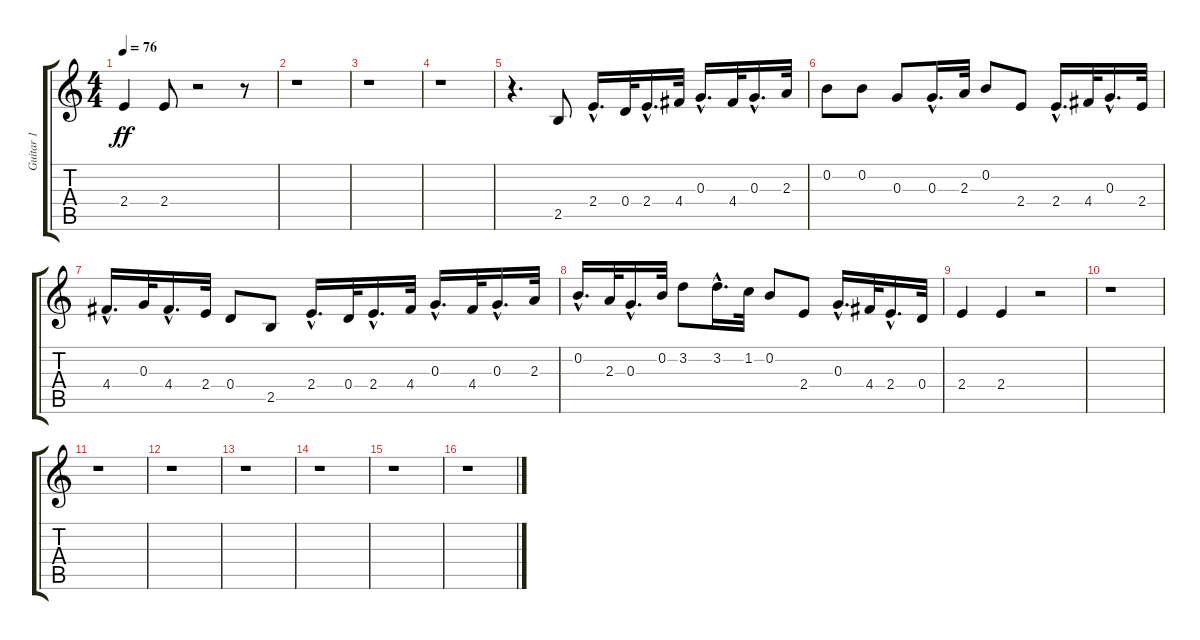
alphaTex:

\track ("Guitar 1" "Guitar 1") {instrument overdrivenguitar}
\staff {score tabs}
\tuning (E4 B3 G3 D3 A2 E2) {hide}
\ts (4 4)
\tempo 76
\clef g2
\ks c
2.4.4{dy ff} 2.4.8 r.2 r.8 |
r.1 |
r.1 |
r.1 |
r.4{d} 2.5.8 2.4{hac}.16{d} 0.4.32 2.4{hac}.16{d} 4.4.32 0.3{hac}.16{d} 4.4.32 0.3{hac}.16{d} 2.3.32 |
0.2.8 0.2.8 0.3.8 0.3{hac}.16{d} 2.3.32 0.2.8 2.4.8 2.4{hac}.16{d} 4.4.32 0.3{hac}.16{d} 2.4.32 |
4.4{hac}.16{d} 0.3.32 4.4{hac}.16{d} 2.4.32 0.4.8 2.5.8 2.4{hac}.16{d} 0.4.32 2.4{hac}.16{d} 4.4.32 0.3{hac}.16{d} 4.4.32 0.3{hac}.16{d} 2.3.32 |
0.2{hac}.16{d} 2.3.32 0.3{hac}.16{d} 0.2.32 3.2.8 3.2{hac}.16{d} 1.2.32 0.2.8 2.4.8 0.3{hac}.16{d} 4.4.32 2.4{hac}.16{d} 0.4.32 |
2.4.4 2.4.4 r.2 |
r.1 |
r.1 |
r.1 |
r.1 |
r.1 |
r.1 |
r.1
